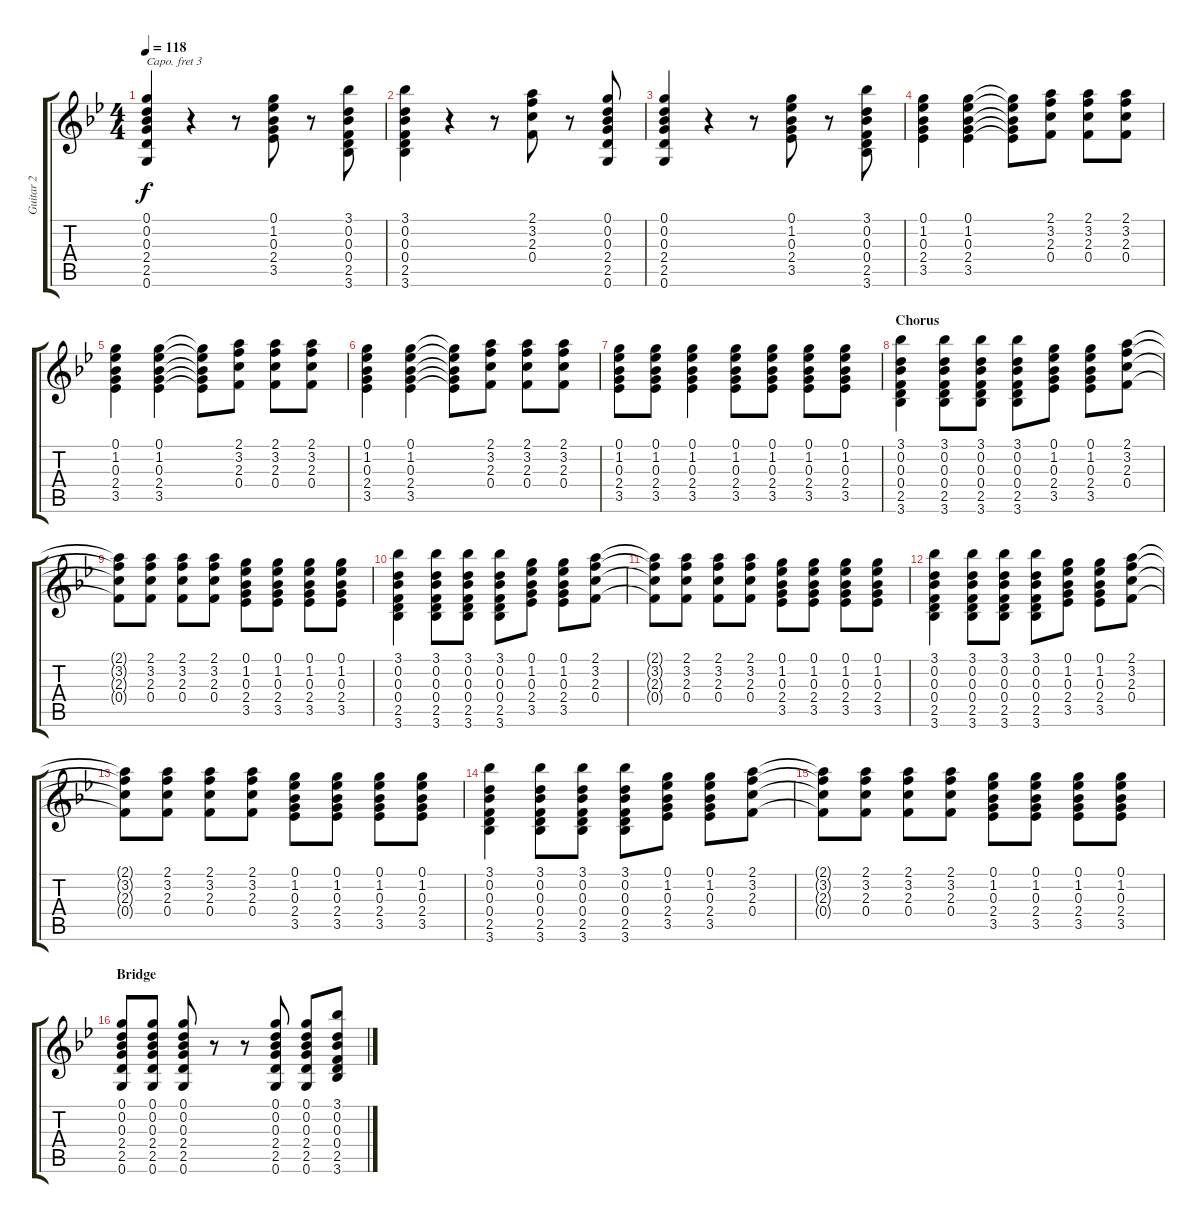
\track ("Guitar 2" "Guitar 2") {instrument distortionguitar}
\staff {score tabs}
\capo 3
\tuning (E4 B3 G3 D3 A2 E2) {hide}
\ts (4 4)
\tempo 118
\clef g2
\ks bb
(0.1 0.2 0.3 2.4 2.5 0.6).4{dy f} r.4 r.8 (0.1 1.2 0.3 2.4 3.5).8 r.8 (3.1 0.2 0.3 0.4 2.5 3.6).8 |
(3.1 0.2 0.3 0.4 2.5 3.6).4 r.4 r.8 (2.1 3.2 2.3 0.4).8 r.8 (0.1 0.2 0.3 2.4 2.5 0.6).8 |
(0.1 0.2 0.3 2.4 2.5 0.6).4 r.4 r.8 (0.1 1.2 0.3 2.4 3.5).8 r.8 (3.1 0.2 0.3 0.4 2.5 3.6).8 |
(0.1 1.2 0.3 2.4 3.5).4 (0.1 1.2 0.3 2.4 3.5).4 (0.1{t} 1.2{t} 0.3{t} 2.4{t} 3.5{t}).8 (2.1 3.2 2.3 0.4).8 (2.1 3.2 2.3 0.4).8 (2.1 3.2 2.3 0.4).8 |
(0.1 1.2 0.3 2.4 3.5).4 (0.1 1.2 0.3 2.4 3.5).4 (0.1{t} 1.2{t} 0.3{t} 2.4{t} 3.5{t}).8 (2.1 3.2 2.3 0.4).8 (2.1 3.2 2.3 0.4).8 (2.1 3.2 2.3 0.4).8 |
(0.1 1.2 0.3 2.4 3.5).4 (0.1 1.2 0.3 2.4 3.5).4 (0.1{t} 1.2{t} 0.3{t} 2.4{t} 3.5{t}).8 (2.1 3.2 2.3 0.4).8 (2.1 3.2 2.3 0.4).8 (2.1 3.2 2.3 0.4).8 |
(0.1 1.2 0.3 2.4 3.5).8 (0.1 1.2 0.3 2.4 3.5).8 (0.1 1.2 0.3 2.4 3.5).4 (0.1 1.2 0.3 2.4 3.5).8 (0.1 1.2 0.3 2.4 3.5).8 (0.1 1.2 0.3 2.4 3.5).8 (0.1 1.2 0.3 2.4 3.5).8 |
\section ("" "Chorus")
(3.1 0.2 0.3 0.4 2.5 3.6).4 (3.1 0.2 0.3 0.4 2.5 3.6).8 (3.1 0.2 0.3 0.4 2.5 3.6).8 (3.1 0.2 0.3 0.4 2.5 3.6).8 (0.1 1.2 0.3 2.4 3.5).8 (0.1 1.2 0.3 2.4 3.5).8 (2.1 3.2 2.3 0.4).8 |
(2.1{t} 3.2{t} 2.3{t} 0.4{t}).8 (2.1 3.2 2.3 0.4).8 (2.1 3.2 2.3 0.4).8 (2.1 3.2 2.3 0.4).8 (0.1 1.2 0.3 2.4 3.5).8 (0.1 1.2 0.3 2.4 3.5).8 (0.1 1.2 0.3 2.4 3.5).8 (0.1 1.2 0.3 2.4 3.5).8 |
(3.1 0.2 0.3 0.4 2.5 3.6).4 (3.1 0.2 0.3 0.4 2.5 3.6).8 (3.1 0.2 0.3 0.4 2.5 3.6).8 (3.1 0.2 0.3 0.4 2.5 3.6).8 (0.1 1.2 0.3 2.4 3.5).8 (0.1 1.2 0.3 2.4 3.5).8 (2.1 3.2 2.3 0.4).8 |
(2.1{t} 3.2{t} 2.3{t} 0.4{t}).8 (2.1 3.2 2.3 0.4).8 (2.1 3.2 2.3 0.4).8 (2.1 3.2 2.3 0.4).8 (0.1 1.2 0.3 2.4 3.5).8 (0.1 1.2 0.3 2.4 3.5).8 (0.1 1.2 0.3 2.4 3.5).8 (0.1 1.2 0.3 2.4 3.5).8 |
(3.1 0.2 0.3 0.4 2.5 3.6).4 (3.1 0.2 0.3 0.4 2.5 3.6).8 (3.1 0.2 0.3 0.4 2.5 3.6).8 (3.1 0.2 0.3 0.4 2.5 3.6).8 (0.1 1.2 0.3 2.4 3.5).8 (0.1 1.2 0.3 2.4 3.5).8 (2.1 3.2 2.3 0.4).8 |
(2.1{t} 3.2{t} 2.3{t} 0.4{t}).8 (2.1 3.2 2.3 0.4).8 (2.1 3.2 2.3 0.4).8 (2.1 3.2 2.3 0.4).8 (0.1 1.2 0.3 2.4 3.5).8 (0.1 1.2 0.3 2.4 3.5).8 (0.1 1.2 0.3 2.4 3.5).8 (0.1 1.2 0.3 2.4 3.5).8 |
(3.1 0.2 0.3 0.4 2.5 3.6).4 (3.1 0.2 0.3 0.4 2.5 3.6).8 (3.1 0.2 0.3 0.4 2.5 3.6).8 (3.1 0.2 0.3 0.4 2.5 3.6).8 (0.1 1.2 0.3 2.4 3.5).8 (0.1 1.2 0.3 2.4 3.5).8 (2.1 3.2 2.3 0.4).8 |
(2.1{t} 3.2{t} 2.3{t} 0.4{t}).8 (2.1 3.2 2.3 0.4).8 (2.1 3.2 2.3 0.4).8 (2.1 3.2 2.3 0.4).8 (0.1 1.2 0.3 2.4 3.5).8 (0.1 1.2 0.3 2.4 3.5).8 (0.1 1.2 0.3 2.4 3.5).8 (0.1 1.2 0.3 2.4 3.5).8 |
\section ("" "Bridge")
(0.1 0.2 0.3 2.4 2.5 0.6).8 (0.1 0.2 0.3 2.4 2.5 0.6).8 (0.1 0.2 0.3 2.4 2.5 0.6).8 r.8 r.8 (0.1 0.2 0.3 2.4 2.5 0.6).8 (0.1 0.2 0.3 2.4 2.5 0.6).8 (3.1 0.2 0.3 0.4 2.5 3.6).8
